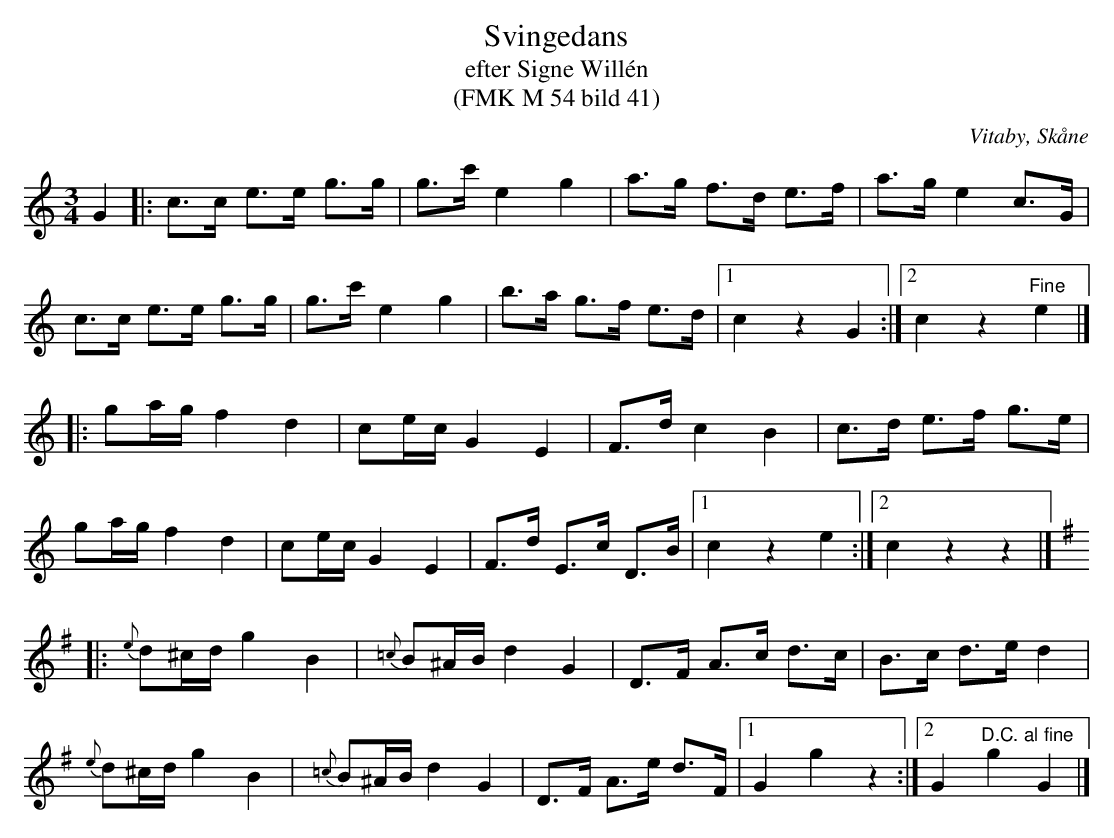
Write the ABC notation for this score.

X:1
T:Svingedans
T:efter Signe Willén
T:(FMK M 54 bild 41)
O:Vitaby, Skåne
M:3/4
L:1/8
Q:108
K:C
G2 |: c>c e>e g>g | g>c' e2 g2 | a>g f>d e>f | a>g e2 c>G |
c>c e>e g>g | g>c' e2 g2 | b>a g>f e>d |1 c2 z2 G2 :|2 c2 z2 "Fine"e2 |]
|: ga/g/ f2 d2 | ce/c/G2 E2 | F>d c2 B2 | c>d e>f g>e |
ga/g/ f2 d2 | ce/c/G2 E2 | F>d E>c D>B |1 c2 z2 e2 :|2 c2 z2 z2 |]
[K:G] |: {e}d^c/d/ g2 B2 | {=c}B^A/B/ d2 G2 | D>F A>c d>c | B>c d>e d2 |
{e}d^c/d/ g2 B2 | {=c}B^A/B/ d2 G2 | D>F A>e d>F |1 G2 g2 z2 :|2 G2 "D.C. al fine"g2 G2 |]
